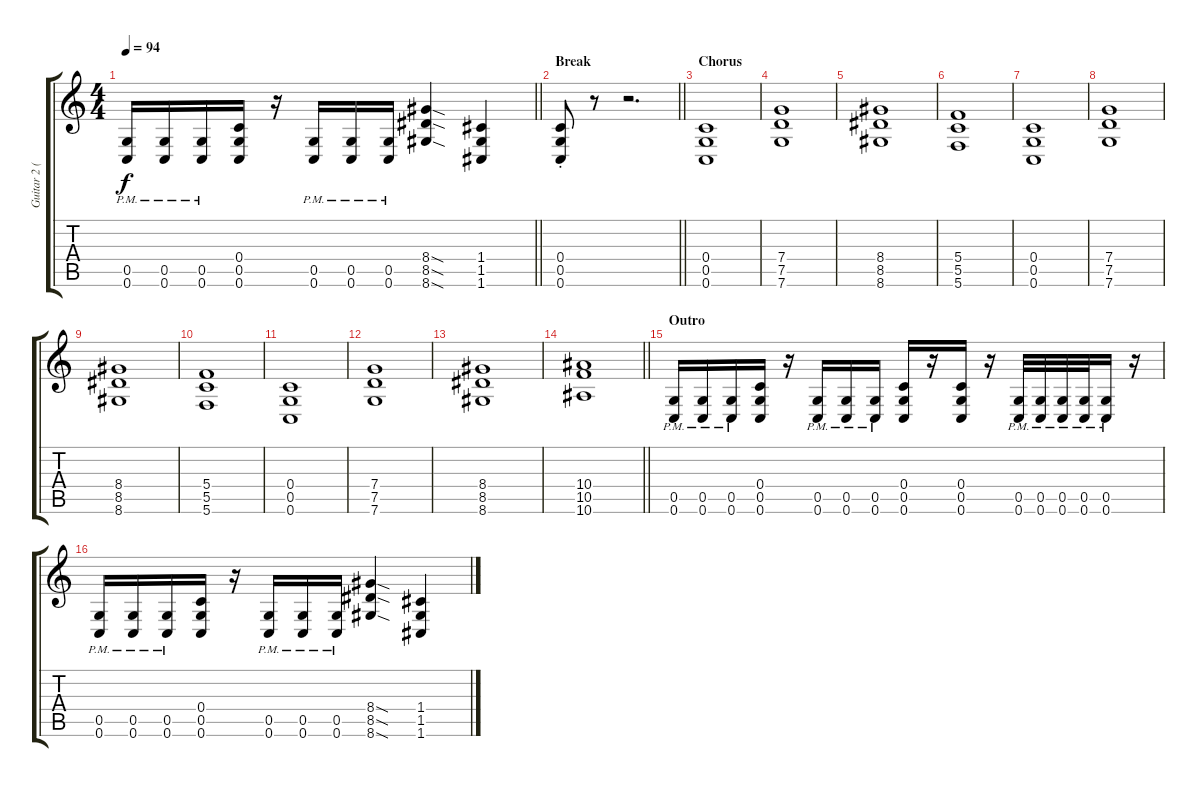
\track ("Guitar 2 (Travis Miguel)" "Guitar 2 (") {instrument distortionguitar}
\staff {score tabs}
\tuning (D4 A3 F3 C3 G2 C2) {hide}
\ts (4 4)
\tempo 94
\clef g2
\barLineRight lightlight
\ks c
(0.5{pm} 0.6{pm}).16{dy f} (0.5{pm} 0.6{pm}).16 (0.5{pm} 0.6{pm}).16 (0.4 0.5 0.6).16 r.16 (0.5{pm} 0.6{pm}).16 (0.5{pm} 0.6{pm}).16 (0.5{pm} 0.6{pm}).16 (8.4{sod} 8.5{sod} 8.6{sod}).4 (1.4 1.5 1.6).4 |
\section ("" "Break")
\barLineRight lightlight
(0.4{st} 0.5{st} 0.6{st}).8 r.8 r.2{d} |
\section ("" "Chorus")
(0.4 0.5 0.6).1 |
(7.4 7.5 7.6).1 |
(8.4 8.5 8.6).1 |
(5.4 5.5 5.6).1 |
(0.4 0.5 0.6).1 |
(7.4 7.5 7.6).1 |
(8.4 8.5 8.6).1 |
(5.4 5.5 5.6).1 |
(0.4 0.5 0.6).1 |
(7.4 7.5 7.6).1 |
(8.4 8.5 8.6).1 |
\barLineRight lightlight
(10.4 10.5 10.6).1 |
\section ("" "Outro")
(0.5{pm} 0.6{pm}).16 (0.5{pm} 0.6{pm}).16 (0.5{pm} 0.6{pm}).16 (0.4 0.5 0.6).16 r.16 (0.5{pm} 0.6{pm}).16 (0.5{pm} 0.6{pm}).16 (0.5{pm} 0.6{pm}).16 (0.4 0.5 0.6).16 r.16 (0.4 0.5 0.6).16 r.16 (0.5{pm} 0.6{pm}).32 (0.5{pm} 0.6{pm}).32 (0.5{pm} 0.6{pm}).32 (0.5{pm} 0.6{pm}).32 (0.5{pm} 0.6{pm}).16 r.16 |
(0.5{pm} 0.6{pm}).16 (0.5{pm} 0.6{pm}).16 (0.5{pm} 0.6{pm}).16 (0.4 0.5 0.6).16 r.16 (0.5{pm} 0.6{pm}).16 (0.5{pm} 0.6{pm}).16 (0.5{pm} 0.6{pm}).16 (8.4{sod} 8.5{sod} 8.6{sod}).4 (1.4 1.5 1.6).4
